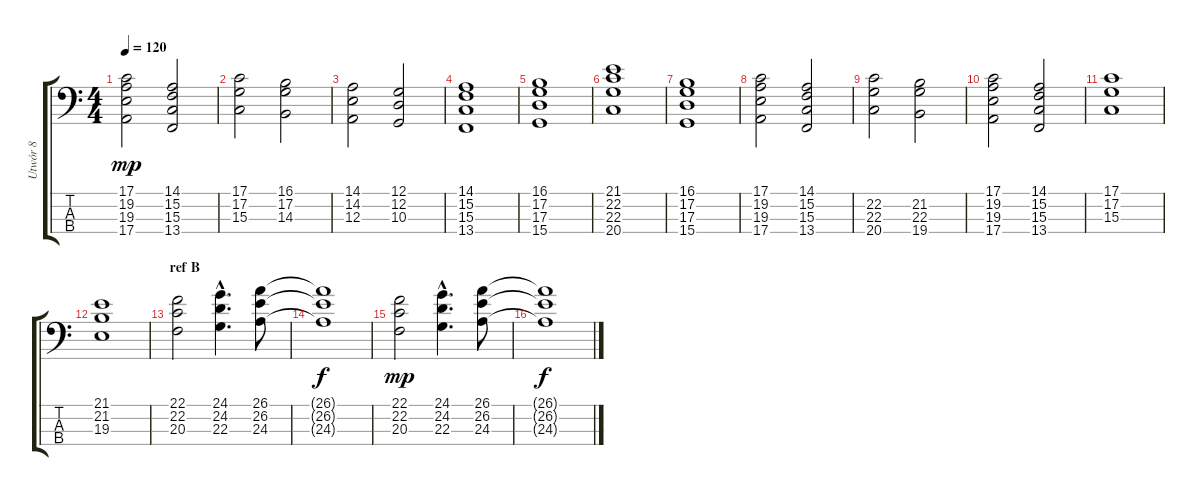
\track ("Utwór 8" "Utwór 8") {instrument stringensemble1}
\staff {score tabs}
\tuning (G2 D2 A1 E1) {hide}
\ts (4 4)
\tempo 120
\clef f4
\ks c
(17.1 19.2 19.3 17.4).2{dy mp} (14.1 15.2 15.3 13.4).2 |
(17.1 17.2 15.3).2 (16.1 17.2 14.3).2 |
(14.1 14.2 12.3).2 (12.1 12.2 10.3).2 |
(14.1 15.2 15.3 13.4).1 |
(16.1 17.2 17.3 15.4).1 |
(21.1 22.2 22.3 20.4).1 |
(16.1 17.2 17.3 15.4).1 |
(17.1 19.2 19.3 17.4).2 (14.1 15.2 15.3 13.4).2 |
(22.2 22.3 20.4).2 (21.2 22.3 19.4).2 |
(17.1 19.2 19.3 17.4).2 (14.1 15.2 15.3 13.4).2 |
(17.1 17.2 15.3).1 |
(21.1 21.2 19.3).1 |
\section ("" "ref B")
(22.1 22.2 20.3).2 (24.1{hac} 24.2{hac} 22.3{hac}).4{d} (26.1 26.2 24.3).8 |
(26.1{t} 26.2{t} 24.3{t}).1{dy f} |
(22.1 22.2 20.3).2{dy mp} (24.1{hac} 24.2{hac} 22.3{hac}).4{d} (26.1 26.2 24.3).8 |
(26.1{t} 26.2{t} 24.3{t}).1{dy f}
